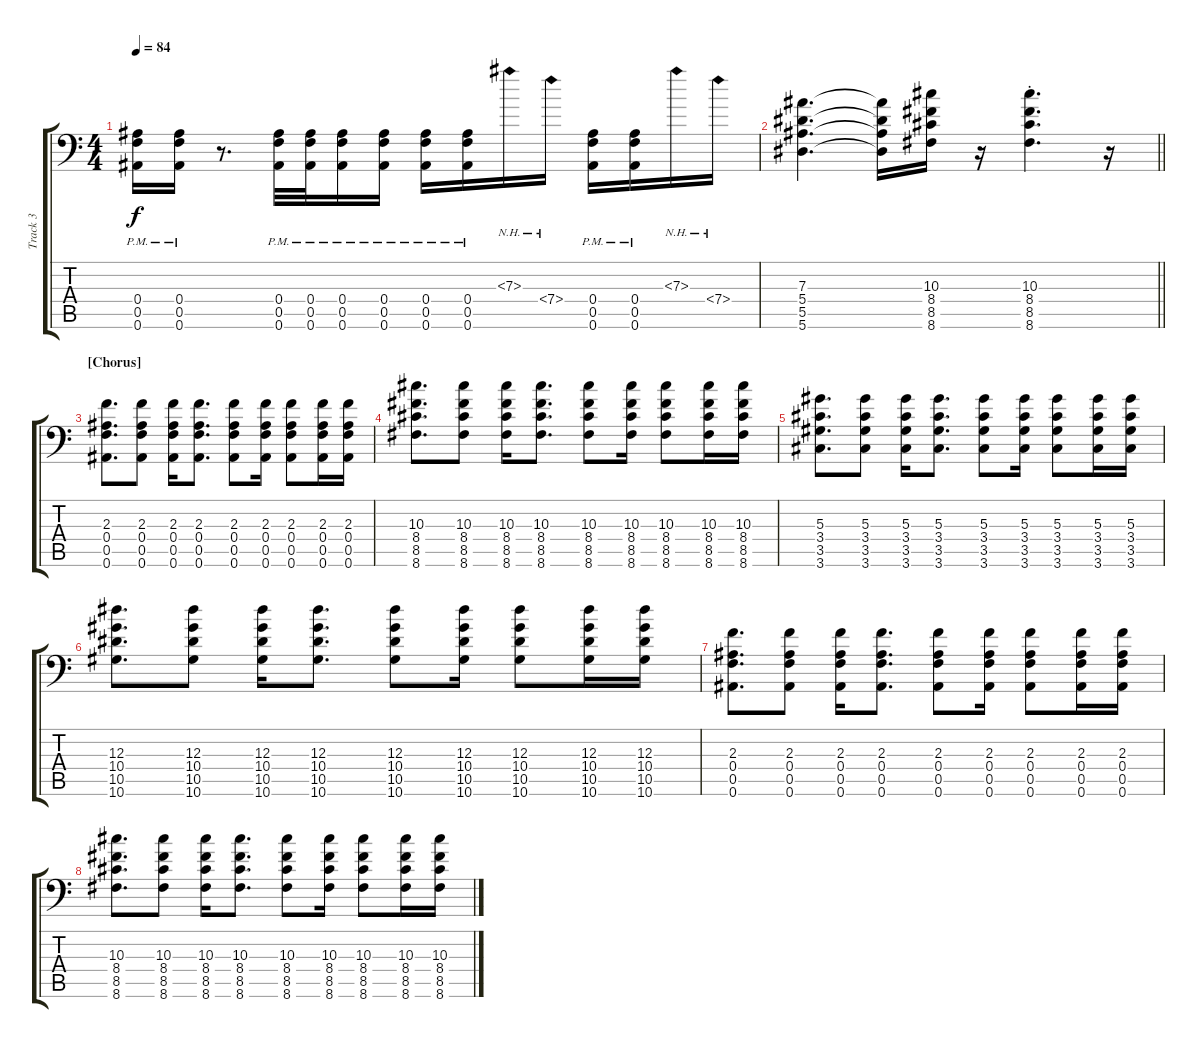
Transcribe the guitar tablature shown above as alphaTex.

\track ("Track 3" "Track 3") {instrument distortionguitar}
\staff {score tabs}
\tuning (C4 G3 Eb3 Bb2 F2 Bb1) {hide}
\ts (4 4)
\tempo 84
\clef f4
\ks c
(0.4{pm} 0.5{pm} 0.6{pm}).16{dy f} (0.4{pm} 0.5{pm} 0.6{pm}).16 r.8{d} (0.4{pm} 0.5{pm} 0.6{pm}).32 (0.4{pm} 0.5{pm} 0.6{pm}).32 (0.4{pm} 0.5{pm} 0.6{pm}).16 (0.4{pm} 0.5{pm} 0.6{pm}).16 (0.4{pm} 0.5{pm} 0.6{pm}).16 (0.4{pm} 0.5{pm} 0.6{pm}).16 7.3{nh}.16 7.4{nh}.16 (0.4{pm} 0.5{pm} 0.6{pm}).16 (0.4{pm} 0.5{pm} 0.6{pm}).16 7.3{nh}.16 7.4{nh}.16 |
\barLineRight lightlight
(7.3 5.4 5.5 5.6).4{d} (7.3{t} 5.4{t} 5.5{t} 5.6{t}).16 (10.3 8.4 8.5 8.6).16 r.16 (10.3{st} 8.4{st} 8.5{st} 8.6{st}).4{d} r.16 |
\section ("" "[Chorus]")
(2.3 0.4 0.5 0.6).8{d} (2.3 0.4 0.5 0.6).8 (2.3 0.4 0.5 0.6).16 (2.3 0.4 0.5 0.6).8{d} (2.3 0.4 0.5 0.6).8 (2.3 0.4 0.5 0.6).16 (2.3 0.4 0.5 0.6).8 (2.3 0.4 0.5 0.6).16 (2.3 0.4 0.5 0.6).16 |
(10.3 8.4 8.5 8.6).8{d} (10.3 8.4 8.5 8.6).8 (10.3 8.4 8.5 8.6).16 (10.3 8.4 8.5 8.6).8{d} (10.3 8.4 8.5 8.6).8 (10.3 8.4 8.5 8.6).16 (10.3 8.4 8.5 8.6).8 (10.3 8.4 8.5 8.6).16 (10.3 8.4 8.5 8.6).16 |
(5.3 3.4 3.5 3.6).8{d} (5.3 3.4 3.5 3.6).8 (5.3 3.4 3.5 3.6).16 (5.3 3.4 3.5 3.6).8{d} (5.3 3.4 3.5 3.6).8 (5.3 3.4 3.5 3.6).16 (5.3 3.4 3.5 3.6).8 (5.3 3.4 3.5 3.6).16 (5.3 3.4 3.5 3.6).16 |
(12.3 10.4 10.5 10.6).8{d} (12.3 10.4 10.5 10.6).8 (12.3 10.4 10.5 10.6).16 (12.3 10.4 10.5 10.6).8{d} (12.3 10.4 10.5 10.6).8 (12.3 10.4 10.5 10.6).16 (12.3 10.4 10.5 10.6).8 (12.3 10.4 10.5 10.6).16 (12.3 10.4 10.5 10.6).16 |
(2.3 0.4 0.5 0.6).8{d} (2.3 0.4 0.5 0.6).8 (2.3 0.4 0.5 0.6).16 (2.3 0.4 0.5 0.6).8{d} (2.3 0.4 0.5 0.6).8 (2.3 0.4 0.5 0.6).16 (2.3 0.4 0.5 0.6).8 (2.3 0.4 0.5 0.6).16 (2.3 0.4 0.5 0.6).16 |
(10.3 8.4 8.5 8.6).8{d} (10.3 8.4 8.5 8.6).8 (10.3 8.4 8.5 8.6).16 (10.3 8.4 8.5 8.6).8{d} (10.3 8.4 8.5 8.6).8 (10.3 8.4 8.5 8.6).16 (10.3 8.4 8.5 8.6).8 (10.3 8.4 8.5 8.6).16 (10.3 8.4 8.5 8.6).16
